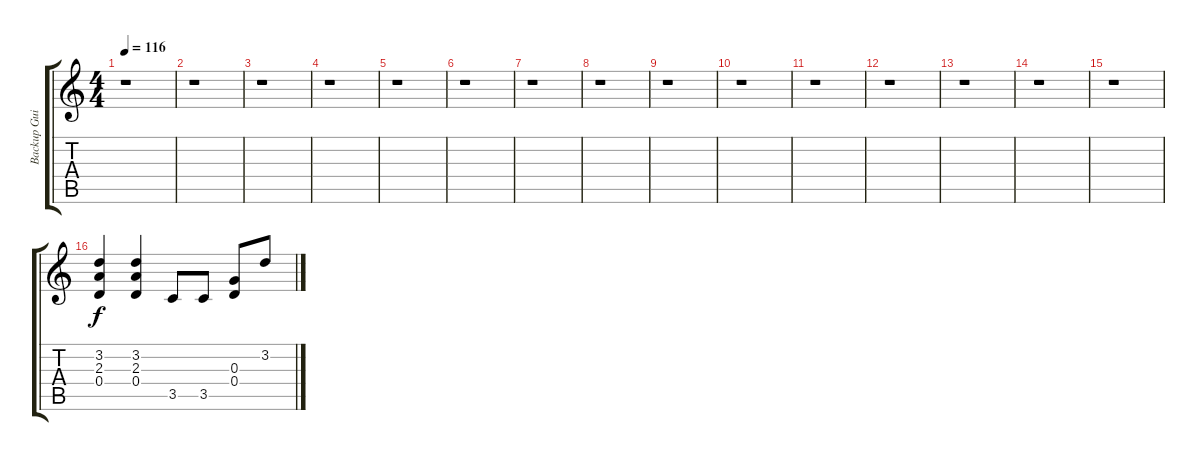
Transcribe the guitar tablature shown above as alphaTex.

\track ("Backup Guitar" "Backup Gui") {instrument distortionguitar}
\staff {score tabs}
\tuning (E4 B3 G3 D3 A2 E2) {hide}
\ts (4 4)
\tempo 116
\clef g2
\ks c
r.1{dy fff} |
r.1 |
r.1 |
r.1 |
r.1 |
r.1 |
r.1 |
r.1 |
r.1 |
r.1 |
r.1 |
r.1 |
r.1 |
r.1 |
r.1 |
(3.2 2.3 0.4).4{dy f volume 13} (3.2 2.3 0.4).4 3.5.8 3.5.8 (0.3 0.4).8 3.2.8
